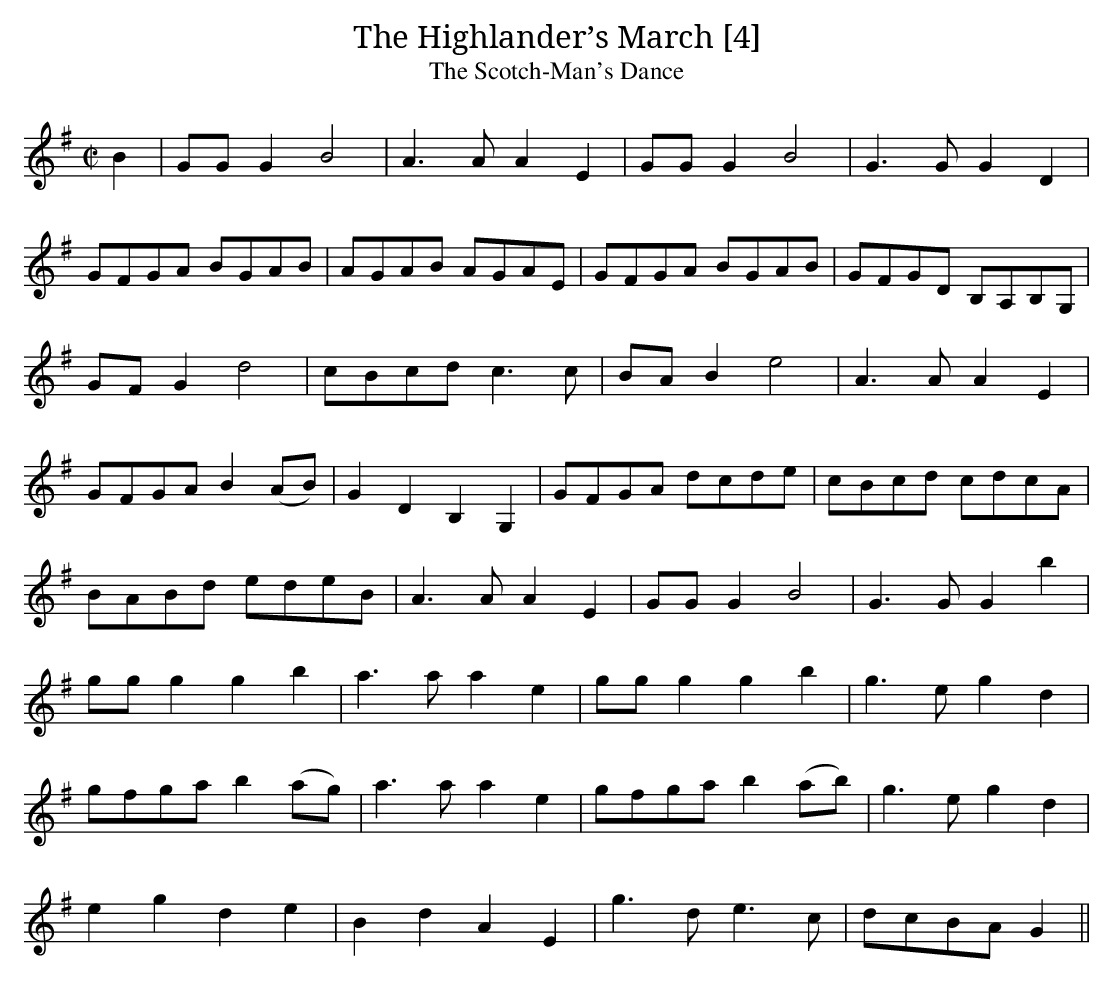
X:1
T:Highlander’s March [4], The
T:Scotch-Man's Dance, The
M:C|
L:1/8
K:G
B2|GG G2 B4|A3A A2E2|GG G2B4|G3G G2D2|
GFGA BGAB|AGAB AGAE|GFGA BGAB|GFGD B,A,B,G,|
GF G2 d4|cBcd c3c|BA B2 e4|A3A A2E2|
GFGA B2 (AB)|G2D2B,2G,2|GFGA dcde|cBcd cdcA|
BABd edeB|A3A A2E2|GG G2 B4|G3GG2b2|
gg g2g2b2|a3a a2e2|gg g2g2b2|g3e g2d2|
gfga b2 (ag)|a3a a2e2|gfga b2 (ab)|g3e g2d2|
e2g2d2e2|B2d2A2E2|g3d e3c|dcBA G2||
